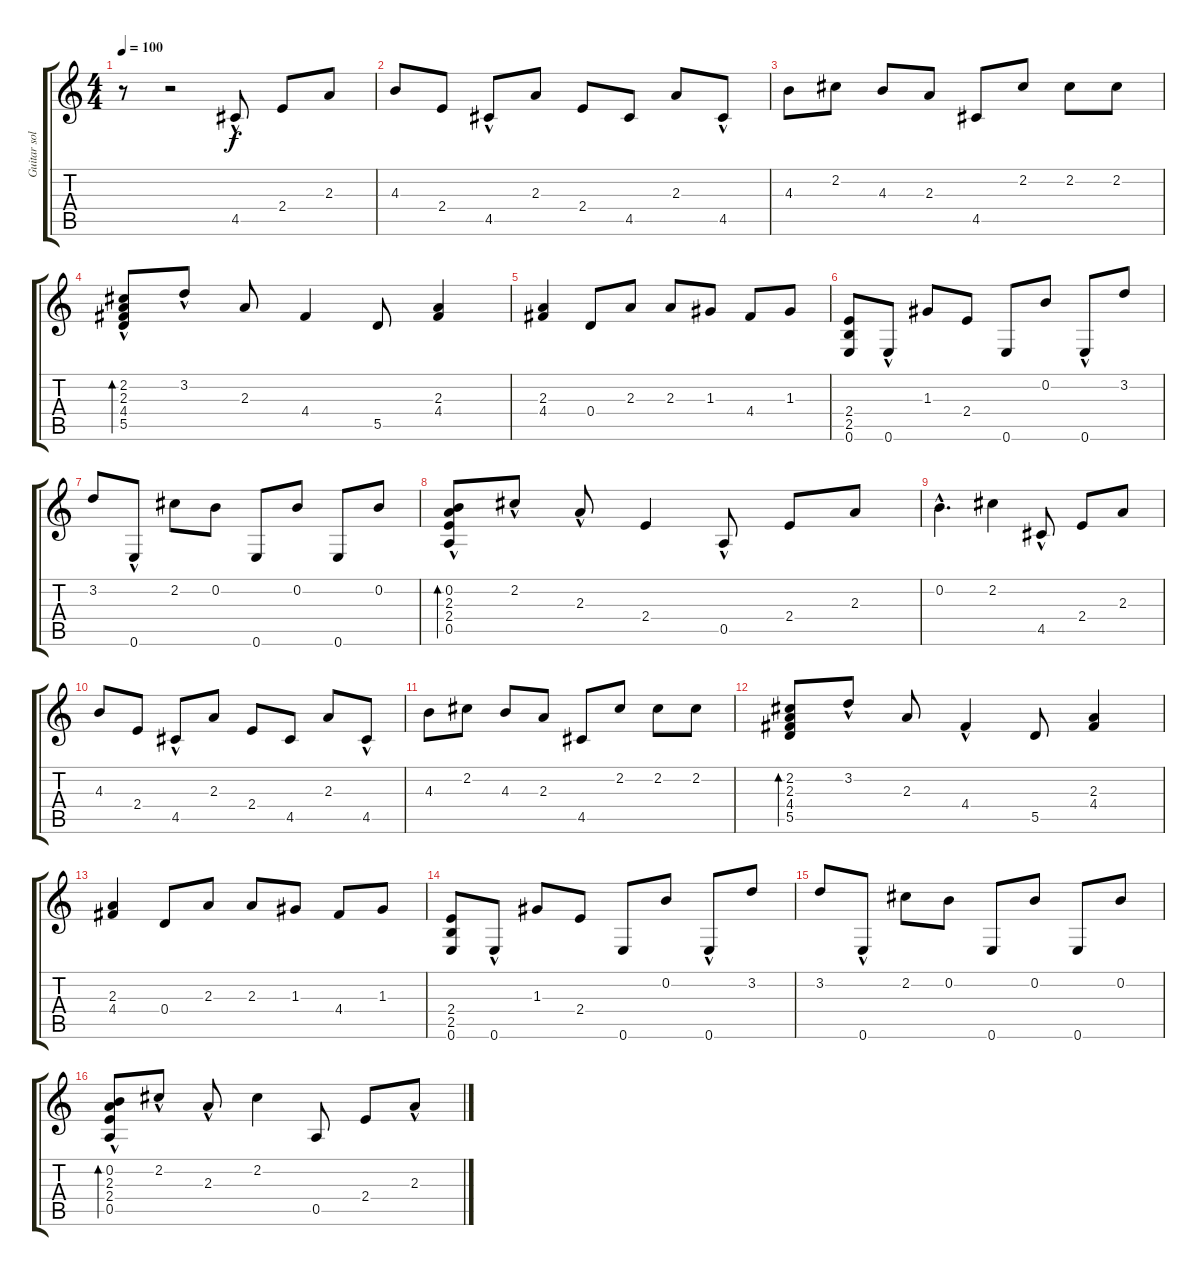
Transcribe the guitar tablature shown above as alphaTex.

\track ("Guitar solo" "Guitar sol") {instrument acousticguitarnylon}
\staff {score tabs}
\tuning (E4 B3 G3 D3 A2 E2) {hide}
\ts (4 4)
\tempo 100
\clef g2
\ks c
r.8{dy f instrument acousticguitarnylon} r.2 4.5{hac}.8 2.4.8 2.3.8 |
4.3.8 2.4.8 4.5{hac}.8 2.3.8 2.4.8 4.5.8 2.3.8 4.5{hac}.8 |
4.3.8 2.2.8 4.3.8 2.3.8 4.5.8 2.2.8 2.2.8 2.2.8 |
(2.2 2.3 4.4 5.5{hac}).8{bd 120} 3.2{hac}.8 2.3.8 4.4.4 5.5.8 (2.3 4.4).4 |
(2.3 4.4).4 0.4.8 2.3.8 2.3.8 1.3.8 4.4.8 1.3.8 |
(2.4 2.5 0.6).8 0.6{hac}.8 1.3.8 2.4.8 0.6.8 0.2.8 0.6{hac}.8 3.2.8 |
3.2.8 0.6{hac}.8 2.2.8 0.2.8 0.6.8 0.2.8 0.6.8 0.2.8 |
(0.2 2.3 2.4 0.5{hac}).8{bd 240} 2.2{hac}.8 2.3{hac}.8 2.4.4 0.5{hac}.8 2.4.8 2.3.8 |
0.2{hac}.4{d} 2.2.4 4.5{hac}.8 2.4.8 2.3.8 |
4.3.8 2.4.8 4.5{hac}.8 2.3.8 2.4.8 4.5.8 2.3.8 4.5{hac}.8 |
4.3.8 2.2.8 4.3.8 2.3.8 4.5.8 2.2.8 2.2.8 2.2.8 |
(2.2 2.3 4.4 5.5).8{bd 120} 3.2{hac}.8 2.3.8 4.4{hac}.4 5.5.8 (2.3 4.4).4 |
(2.3 4.4).4 0.4.8 2.3.8 2.3.8 1.3.8 4.4.8 1.3.8 |
(2.4 2.5 0.6).8 0.6{hac}.8 1.3.8 2.4.8 0.6.8 0.2.8 0.6{hac}.8 3.2.8 |
3.2.8 0.6{hac}.8 2.2.8 0.2.8 0.6.8 0.2.8 0.6.8 0.2.8 |
(0.2 2.3 2.4 0.5{hac}).8{bd 240} 2.2{hac}.8 2.3{hac}.8 2.2.4 0.5.8 2.4.8 2.3{hac}.8
